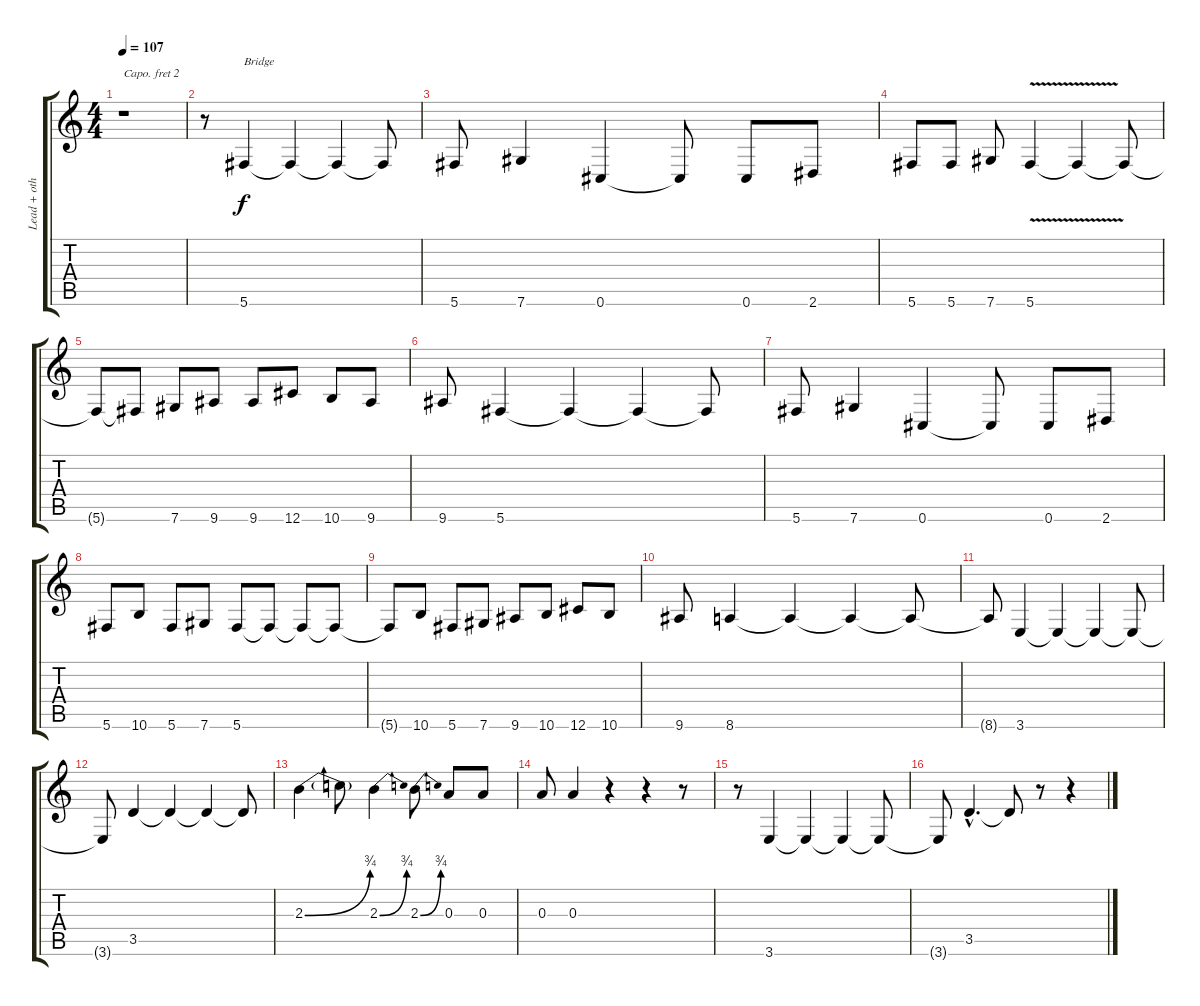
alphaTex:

\track ("Lead + others" "Lead + oth") {instrument acousticguitarsteel}
\staff {score tabs}
\capo 2
\tuning (E4 B3 G3 D3 A2 B1) {hide}
\ts (4 4)
\tempo 107
\clef g2
\ks c
r.1{dy f} |
r.8 5.6.4{txt "Bridge" volume 16 instrument electricguitarclean} 5.6{t}.4 5.6{t}.4 5.6{t}.8 |
5.6.8 7.6.4 0.6.4 0.6{t}.8 0.6.8 2.6.8 |
5.6.8 5.6.8 7.6.8 5.6{v}.4 5.6{t}.4 5.6{t}.8 |
5.6{t}.8 5.6{t}.8 7.6.8 9.6.8 9.6.8 12.6.8 10.6.8 9.6.8 |
9.6.8 5.6.4 5.6{t}.4 5.6{t}.4 5.6{t}.8 |
5.6.8 7.6.4 0.6.4 0.6{t}.8 0.6.8 2.6.8 |
5.6.8 10.6.8 5.6.8 7.6.8 5.6.8 5.6{t}.8 5.6{t}.8 5.6{t}.8 |
5.6{t}.8 10.6.8 5.6.8 7.6.8 9.6.8 10.6.8 12.6.8 10.6.8 |
9.6.8 8.6.4 8.6{t}.4 8.6{t}.4 8.6{t}.8 |
8.6{t}.8 3.6.4{volume 16 instrument distortionguitar} 3.6{t}.4 3.6{t}.4 3.6{t}.8 |
3.6{t}.8 3.5.4 3.5{t}.4 3.5{t}.4 3.5{t}.8 |
2.3{be (bend 0 0 60 3)}.4{volume 12 instrument electricguitarclean} 2.3{t}.8 2.3{be (bend 0 0 60 3)}.4 2.3{be (bend 0 0 60 3)}.8 0.3.8 0.3.8 |
0.3.8 0.3.4 r.4 r.4 r.8 |
r.8 3.6.4{volume 16 instrument distortionguitar} 3.6{t}.4 3.6{t}.4 3.6{t}.8 |
3.6{t}.8 3.5{hac}.4{d} 3.5{t}.8 r.8 r.4
